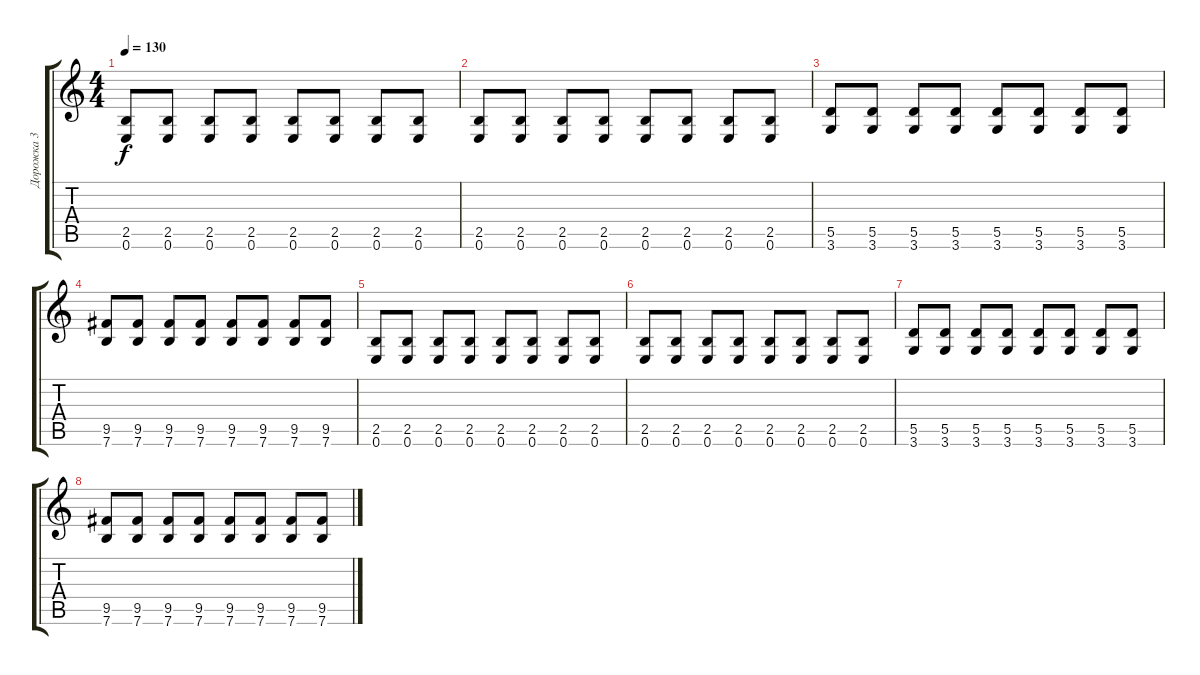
\track ("Дорожка 3" "Дорожка 3") {instrument distortionguitar}
\staff {score tabs}
\tuning (E4 B3 G3 D3 A2 E2) {hide}
\ts (4 4)
\tempo 130
\clef g2
\ks c
(2.5 0.6).8{dy f} (2.5 0.6).8 (2.5 0.6).8 (2.5 0.6).8 (2.5 0.6).8 (2.5 0.6).8 (2.5 0.6).8 (2.5 0.6).8 |
(2.5 0.6).8 (2.5 0.6).8 (2.5 0.6).8 (2.5 0.6).8 (2.5 0.6).8 (2.5 0.6).8 (2.5 0.6).8 (2.5 0.6).8 |
(5.5 3.6).8 (5.5 3.6).8 (5.5 3.6).8 (5.5 3.6).8 (5.5 3.6).8 (5.5 3.6).8 (5.5 3.6).8 (5.5 3.6).8 |
(9.5 7.6).8 (9.5 7.6).8 (9.5 7.6).8 (9.5 7.6).8 (9.5 7.6).8 (9.5 7.6).8 (9.5 7.6).8 (9.5 7.6).8 |
(2.5 0.6).8 (2.5 0.6).8 (2.5 0.6).8 (2.5 0.6).8 (2.5 0.6).8 (2.5 0.6).8 (2.5 0.6).8 (2.5 0.6).8 |
(2.5 0.6).8 (2.5 0.6).8 (2.5 0.6).8 (2.5 0.6).8 (2.5 0.6).8 (2.5 0.6).8 (2.5 0.6).8 (2.5 0.6).8 |
(5.5 3.6).8 (5.5 3.6).8 (5.5 3.6).8 (5.5 3.6).8 (5.5 3.6).8 (5.5 3.6).8 (5.5 3.6).8 (5.5 3.6).8 |
(9.5 7.6).8 (9.5 7.6).8 (9.5 7.6).8 (9.5 7.6).8 (9.5 7.6).8 (9.5 7.6).8 (9.5 7.6).8 (9.5 7.6).8
